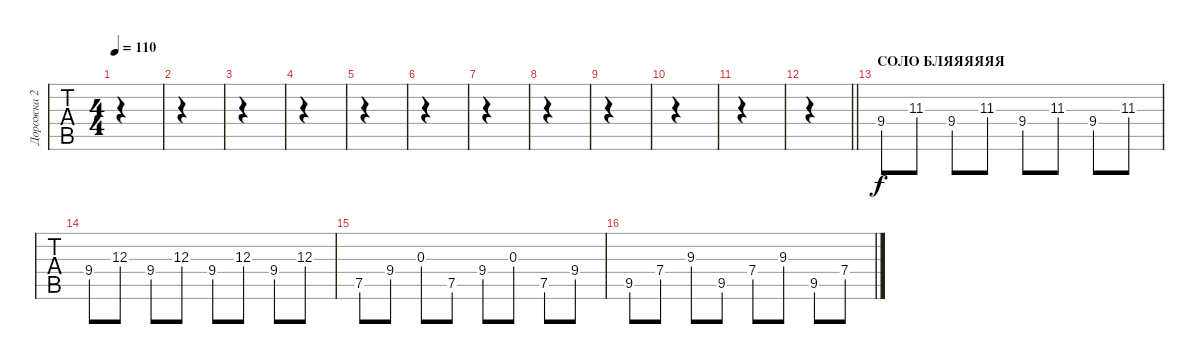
\track ("Дорожка 2" "Дорожка 2") {instrument acousticguitarsteel}
\staff {tabs}
\tuning (E4 B3 G3 D3 A2 D2) {hide}
\ts (4 4)
\tempo 110
\clef g2
\ks c
|
|
|
|
|
|
|
|
|
|
|
\barLineRight lightlight
|
\section ("" "СОЛО БЛЯЯЯЯЯЯ")
9.4.8 11.3.8 9.4.8 11.3.8 9.4.8 11.3.8 9.4.8 11.3.8 |
9.4.8 12.3.8 9.4.8 12.3.8 9.4.8 12.3.8 9.4.8 12.3.8 |
7.5.8 9.4.8 0.3.8 7.5.8 9.4.8 0.3.8 7.5.8 9.4.8 |
9.5.8 7.4.8 9.3.8 9.5.8 7.4.8 9.3.8 9.5.8 7.4.8
